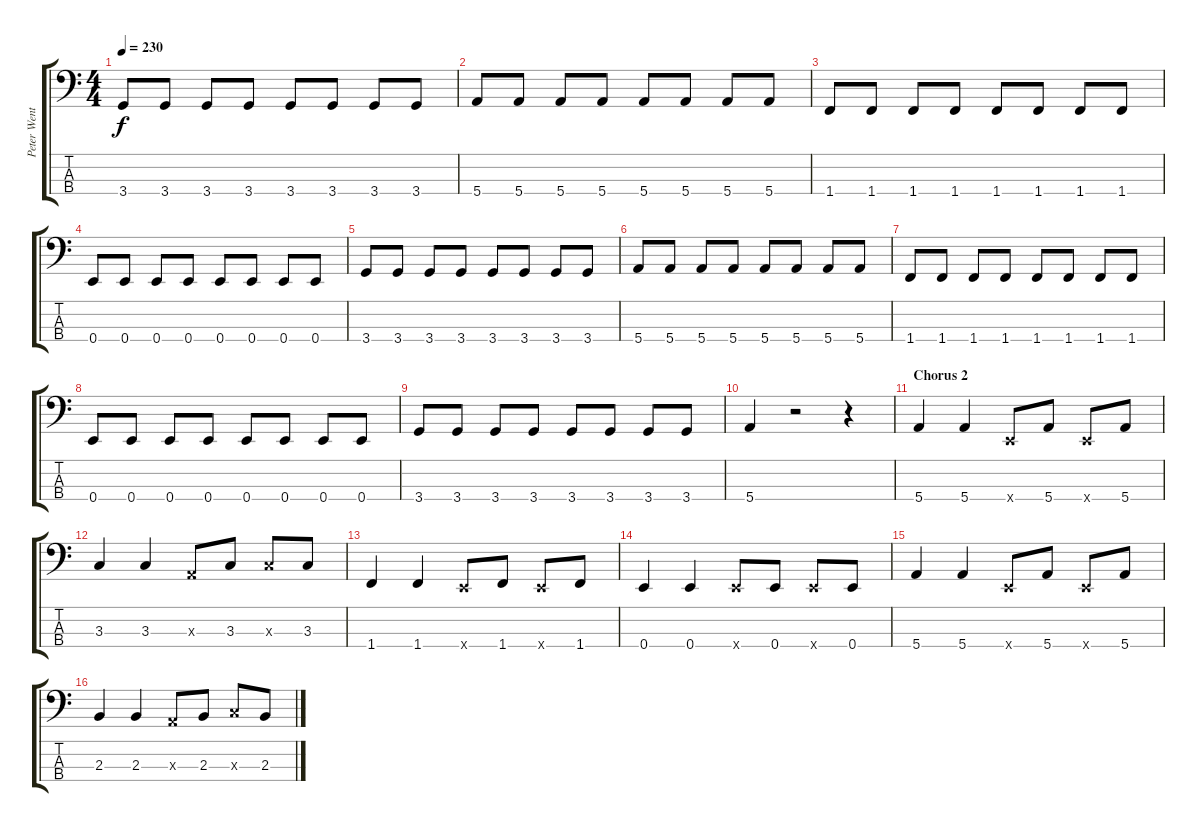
\track ("Peter Wentz (Bass)" "Peter Went") {instrument electricbasspick}
\staff {score tabs}
\tuning (G2 D2 A1 E1) {hide}
\ts (4 4)
\tempo 230
\clef f4
\ks c
3.4.8{dy f} 3.4.8 3.4.8 3.4.8 3.4.8 3.4.8 3.4.8 3.4.8 |
5.4.8 5.4.8 5.4.8 5.4.8 5.4.8 5.4.8 5.4.8 5.4.8 |
1.4.8 1.4.8 1.4.8 1.4.8 1.4.8 1.4.8 1.4.8 1.4.8 |
0.4.8 0.4.8 0.4.8 0.4.8 0.4.8 0.4.8 0.4.8 0.4.8 |
3.4.8 3.4.8 3.4.8 3.4.8 3.4.8 3.4.8 3.4.8 3.4.8 |
5.4.8 5.4.8 5.4.8 5.4.8 5.4.8 5.4.8 5.4.8 5.4.8 |
1.4.8 1.4.8 1.4.8 1.4.8 1.4.8 1.4.8 1.4.8 1.4.8 |
0.4.8 0.4.8 0.4.8 0.4.8 0.4.8 0.4.8 0.4.8 0.4.8 |
3.4.8 3.4.8 3.4.8 3.4.8 3.4.8 3.4.8 3.4.8 3.4.8 |
5.4.4 r.2 r.4 |
\section ("" "Chorus 2")
5.4.4 5.4.4 0.4{x}.8 5.4.8 0.4{x}.8 5.4.8 |
3.3.4 3.3.4 0.3{x}.8 3.3.8 3.3{x}.8 3.3.8 |
1.4.4 1.4.4 0.4{x}.8 1.4.8 0.4{x}.8 1.4.8 |
0.4.4 0.4.4 0.4{x}.8 0.4.8 0.4{x}.8 0.4.8 |
5.4.4 5.4.4 0.4{x}.8 5.4.8 0.4{x}.8 5.4.8 |
2.3.4 2.3.4 0.3{x}.8 2.3.8 3.3{x}.8 2.3.8
